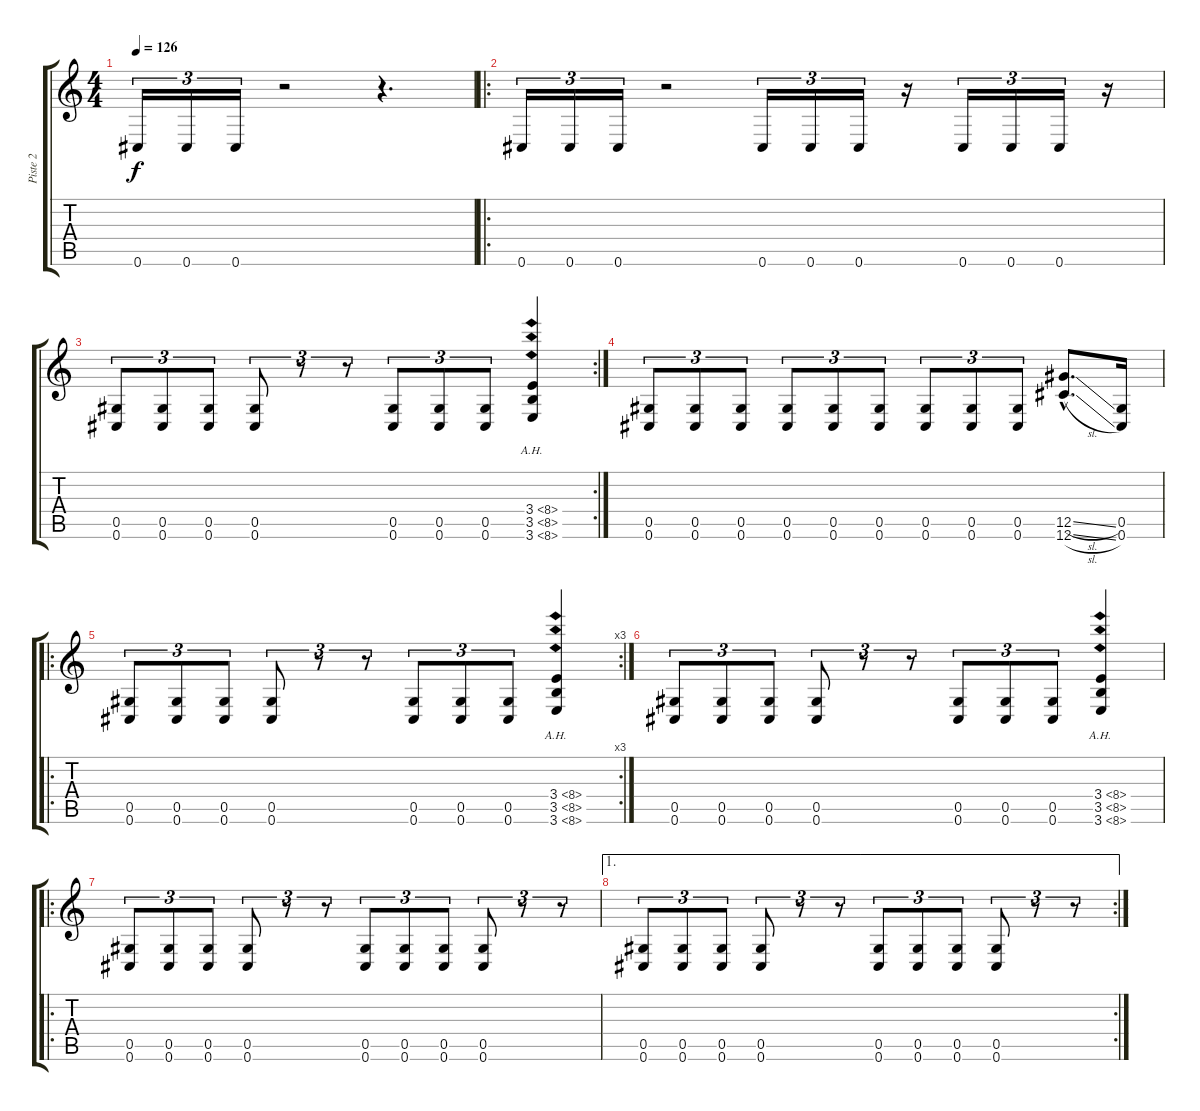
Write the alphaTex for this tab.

\track ("Piste 2" "Piste 2") {instrument overdrivenguitar}
\staff {score tabs}
\tuning (Eb4 Bb3 Gb3 Db3 Ab2 Db2) {hide}
\ts (4 4)
\tempo 126
\clef g2
\ks c
0.6.16{tu (3 2) dy f} 0.6.16{tu (3 2)} 0.6.16{tu (3 2)} r.2 r.4{d} |
\ro
0.6.16{tu (3 2)} 0.6.16{tu (3 2)} 0.6.16{tu (3 2)} r.2 0.6.16{tu (3 2)} 0.6.16{tu (3 2)} 0.6.16{tu (3 2)} r.16 0.6.16{tu (3 2)} 0.6.16{tu (3 2)} 0.6.16{tu (3 2)} r.16 |
\rc 2
(0.5 0.6).8{tu (3 2)} (0.5 0.6).8{tu (3 2)} (0.5 0.6).8{tu (3 2)} (0.5 0.6).8{tu (3 2)} r.8{tu (3 2)} r.8{tu (3 2)} (0.5 0.6).8{tu (3 2)} (0.5 0.6).8{tu (3 2)} (0.5 0.6).8{tu (3 2)} (3.4{ah 5} 3.5{ah 5} 3.6{ah 5}).4 |
(0.5 0.6).8{tu (3 2)} (0.5 0.6).8{tu (3 2)} (0.5 0.6).8{tu (3 2)} (0.5 0.6).8{tu (3 2)} (0.5 0.6).8{tu (3 2)} (0.5 0.6).8{tu (3 2)} (0.5 0.6).8{tu (3 2)} (0.5 0.6).8{tu (3 2)} (0.5 0.6).8{tu (3 2)} (12.5{sl hac} 12.6{sl hac}).8{d} (0.5 0.6).16 |
\ro
\rc 3
(0.5 0.6).8{tu (3 2)} (0.5 0.6).8{tu (3 2)} (0.5 0.6).8{tu (3 2)} (0.5 0.6).8{tu (3 2)} r.8{tu (3 2)} r.8{tu (3 2)} (0.5 0.6).8{tu (3 2)} (0.5 0.6).8{tu (3 2)} (0.5 0.6).8{tu (3 2)} (3.4{ah 5} 3.5{ah 5} 3.6{ah 5}).4 |
(0.5 0.6).8{tu (3 2)} (0.5 0.6).8{tu (3 2)} (0.5 0.6).8{tu (3 2)} (0.5 0.6).8{tu (3 2)} r.8{tu (3 2)} r.8{tu (3 2)} (0.5 0.6).8{tu (3 2)} (0.5 0.6).8{tu (3 2)} (0.5 0.6).8{tu (3 2)} (3.4{ah 5} 3.5{ah 5} 3.6{ah 5}).4 |
\ro
(0.5 0.6).8{tu (3 2)} (0.5 0.6).8{tu (3 2)} (0.5 0.6).8{tu (3 2)} (0.5 0.6).8{tu (3 2)} r.8{tu (3 2)} r.8{tu (3 2)} (0.5 0.6).8{tu (3 2)} (0.5 0.6).8{tu (3 2)} (0.5 0.6).8{tu (3 2)} (0.5 0.6).8{tu (3 2)} r.8{tu (3 2)} r.8{tu (3 2)} |
\ae 1
\rc 2
(0.5 0.6).8{tu (3 2)} (0.5 0.6).8{tu (3 2)} (0.5 0.6).8{tu (3 2)} (0.5 0.6).8{tu (3 2)} r.8{tu (3 2)} r.8{tu (3 2)} (0.5 0.6).8{tu (3 2)} (0.5 0.6).8{tu (3 2)} (0.5 0.6).8{tu (3 2)} (0.5 0.6).8{tu (3 2)} r.8{tu (3 2)} r.8{tu (3 2)}
